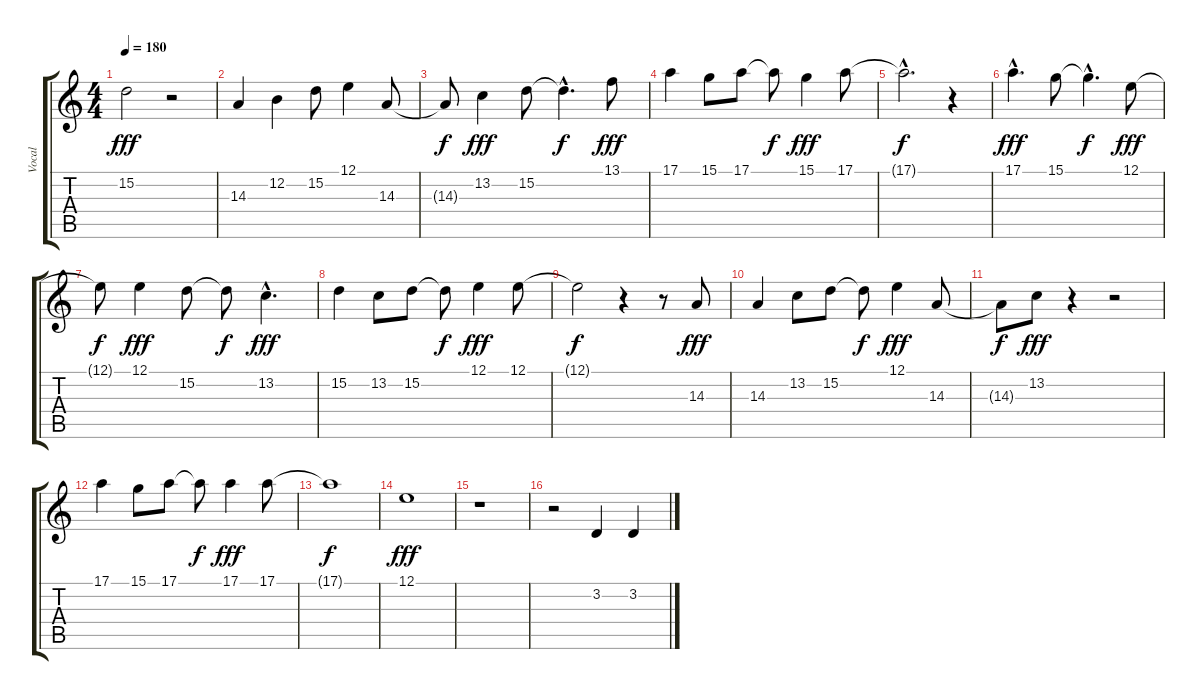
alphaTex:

\track ("Vocal" "Vocal") {instrument trombone}
\staff {score tabs}
\tuning (E4 B3 G3 D3 A2 E2) {hide}
\ts (4 4)
\tempo 180
\clef g2
\ks c
15.2.2{dy fff} r.2 |
14.3.4 12.2.4 15.2.8 12.1.4 14.3.8 |
14.3{t}.8{dy f} 13.2.4{dy fff} 15.2.8 15.2{hac t}.4{d dy f} 13.1.8{dy fff} |
17.1.4 15.1.8 17.1.8 17.1{t}.8{dy f} 15.1.4{dy fff} 17.1.8 |
17.1{hac t}.2{d dy f} r.4 |
17.1{hac}.4{d dy fff} 15.1.8 15.1{hac t}.4{d dy f} 12.1.8{dy fff} |
12.1{t}.8{dy f} 12.1.4{dy fff} 15.2.8 15.2{t}.8{dy f} 13.2{hac}.4{d dy fff} |
15.2.4 13.2.8 15.2.8 15.2{t}.8{dy f} 12.1.4{dy fff} 12.1.8 |
12.1{t}.2{dy f} r.4 r.8 14.3.8{dy fff} |
14.3.4 13.2.8 15.2.8 15.2{t}.8{dy f} 12.1.4{dy fff} 14.3.8 |
14.3{t}.8{dy f} 13.2.8{dy fff} r.4 r.2 |
17.1.4 15.1.8 17.1.8 17.1{t}.8{dy f} 17.1.4{dy fff} 17.1.8 |
17.1{t}.1{dy f} |
12.1.1{dy fff} |
r.1 |
r.2 3.2.4 3.2.4
